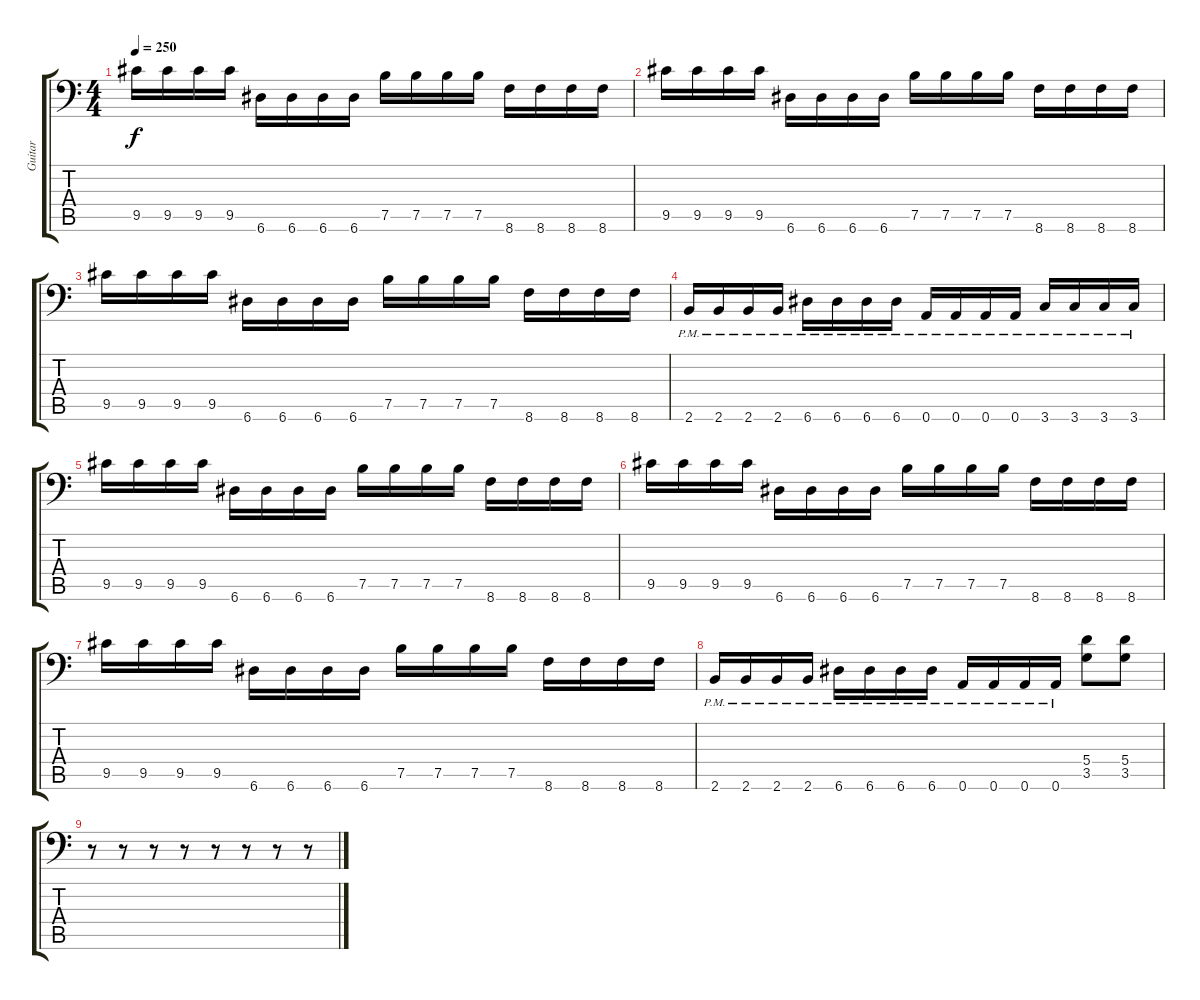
\track ("Guitar" "Guitar") {instrument overdrivenguitar}
\staff {score tabs}
\tuning (A3 G3 D3 A2 E2 A1) {hide}
\ts (4 4)
\tempo 250
\clef f4
\ks c
9.5.16{dy f} 9.5.16 9.5.16 9.5.16 6.6.16 6.6.16 6.6.16 6.6.16 7.5.16 7.5.16 7.5.16 7.5.16 8.6.16 8.6.16 8.6.16 8.6.16 |
9.5.16 9.5.16 9.5.16 9.5.16 6.6.16 6.6.16 6.6.16 6.6.16 7.5.16 7.5.16 7.5.16 7.5.16 8.6.16 8.6.16 8.6.16 8.6.16 |
9.5.16 9.5.16 9.5.16 9.5.16 6.6.16 6.6.16 6.6.16 6.6.16 7.5.16 7.5.16 7.5.16 7.5.16 8.6.16 8.6.16 8.6.16 8.6.16 |
2.6{pm}.16 2.6{pm}.16 2.6{pm}.16 2.6{pm}.16 6.6{pm}.16 6.6{pm}.16 6.6{pm}.16 6.6{pm}.16 0.6{pm}.16 0.6{pm}.16 0.6{pm}.16 0.6{pm}.16 3.6{pm}.16 3.6{pm}.16 3.6{pm}.16 3.6{pm}.16 |
9.5.16 9.5.16 9.5.16 9.5.16 6.6.16 6.6.16 6.6.16 6.6.16 7.5.16 7.5.16 7.5.16 7.5.16 8.6.16 8.6.16 8.6.16 8.6.16 |
9.5.16 9.5.16 9.5.16 9.5.16 6.6.16 6.6.16 6.6.16 6.6.16 7.5.16 7.5.16 7.5.16 7.5.16 8.6.16 8.6.16 8.6.16 8.6.16 |
9.5.16 9.5.16 9.5.16 9.5.16 6.6.16 6.6.16 6.6.16 6.6.16 7.5.16 7.5.16 7.5.16 7.5.16 8.6.16 8.6.16 8.6.16 8.6.16 |
2.6{pm}.16 2.6{pm}.16 2.6{pm}.16 2.6{pm}.16 6.6{pm}.16 6.6{pm}.16 6.6{pm}.16 6.6{pm}.16 0.6{pm}.16 0.6{pm}.16 0.6{pm}.16 0.6{pm}.16 (5.4 3.5).8 (5.4 3.5).8 |
r.8 r.8 r.8 r.8 r.8 r.8 r.8 r.8
